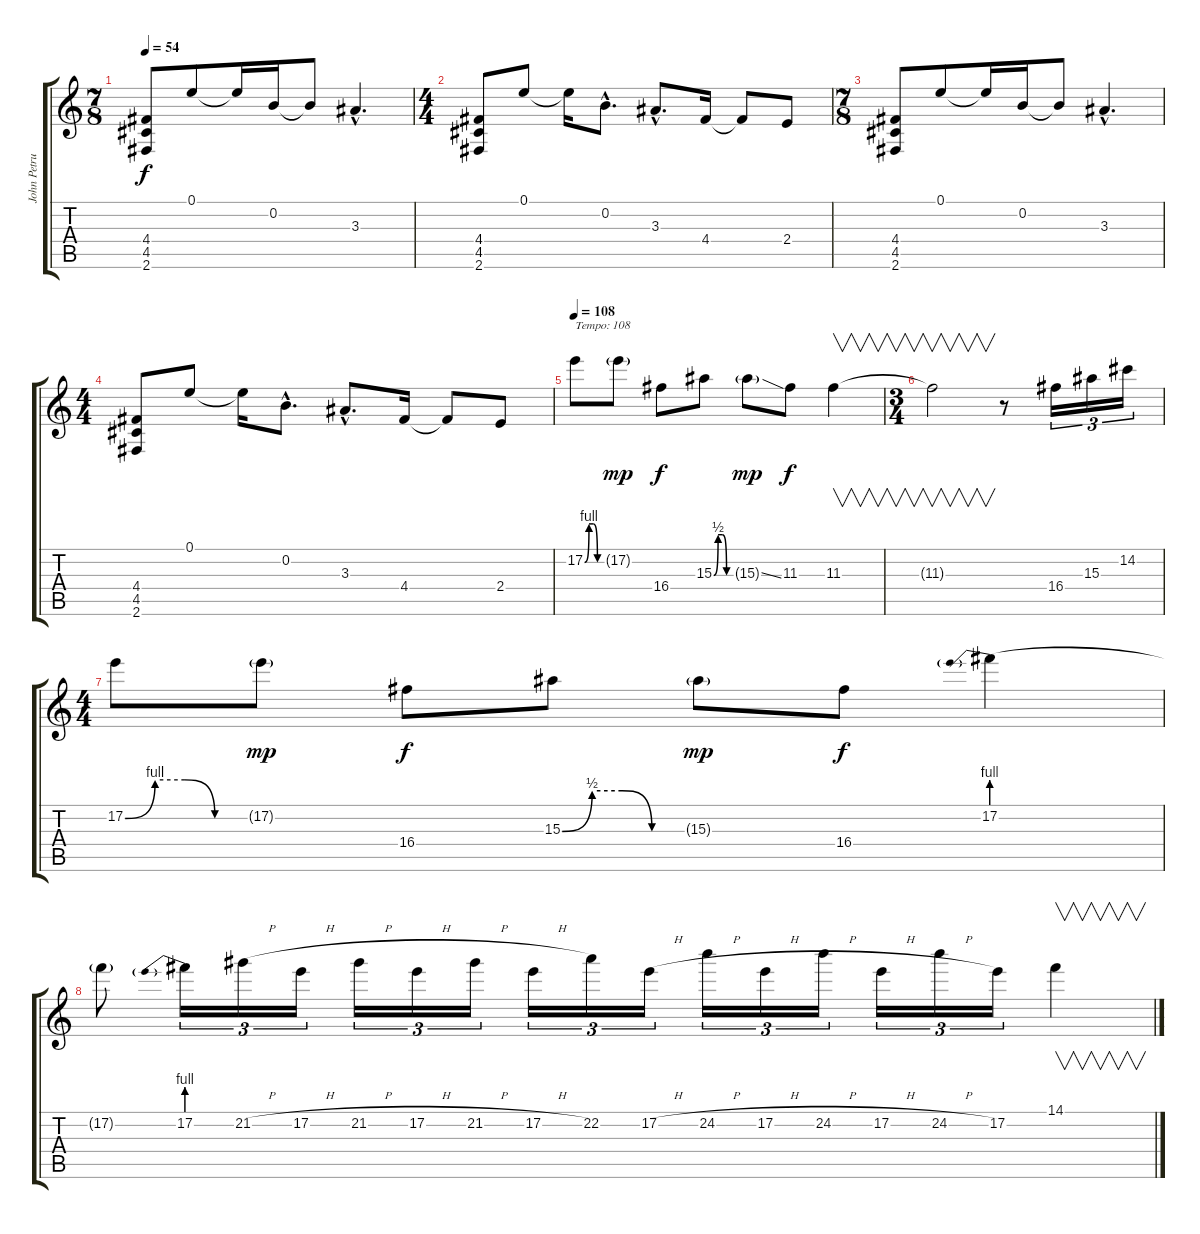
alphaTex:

\track ("John Petrucci - 6 Strings Guitar" "John Petru") {instrument distortionguitar}
\staff {score tabs}
\tuning (E4 B3 G3 D3 A2 E2) {hide}
\ts (7 8)
\tempo 54
\clef g2
\ks c
(4.4 4.5 2.6).8{dy f} 0.1.8 0.1{t}.16 0.2.16 0.2{t}.8 3.3{hac}.4{d} |
\ts (4 4)
(4.4 4.5 2.6).8 0.1.8 0.1{t}.16 0.2{hac}.8{d} 3.3{hac}.8{d} 4.4.16 4.4{t}.8 2.4.8 |
\ts (7 8)
(4.4 4.5 2.6).8 0.1.8 0.1{t}.16 0.2.16 0.2{t}.8 3.3{hac}.4{d} |
\ts (4 4)
(4.4 4.5 2.6).8 0.1.8 0.1{t}.16 0.2{hac}.8{d} 3.3{hac}.8{d} 4.4.16 4.4{t}.8 2.4.8 |
\tempo 108
17.2{be (custom 0 0 15 4 30 4 45 0 60 0)}.8{txt "Tempo: 108"} 17.2{g}.8{dy mp} 16.4.8{dy f} 15.3{be (custom 0 0 15 2 30 2 45 0 60 0)}.8 15.3{ss g}.8{dy mp} 11.3.8{dy f} 11.3.4{v} |
\ts (3 4)
11.3{t}.2{v} r.8 16.4.16{tu (3 2)} 15.3.16{tu (3 2)} 14.2.16{tu (3 2)} |
\ts (4 4)
17.2{be (custom 0 0 15 4 30 4 45 0 60 0)}.8 17.2{g}.8{dy mp} 16.4.8{dy f} 15.3{be (custom 0 0 15 2 30 2 45 0 60 0)}.8 15.3{g}.8{dy mp} 16.4.8{dy f} 17.2{be (prebend 0 4 60 4)}.4 |
17.2{t}.8 17.2{be (prebend 0 4 60 4)}.16{tu (3 2)} 21.2{h}.16{tu (3 2)} 17.2{h}.16{tu (3 2)} 21.2{h}.16{tu (3 2)} 17.2{h}.16{tu (3 2)} 21.2{h}.16{tu (3 2)} 17.2{h}.16{tu (3 2)} 22.2.16{tu (3 2)} 17.2{h}.16{tu (3 2)} 24.2{h}.16{tu (3 2)} 17.2{h}.16{tu (3 2)} 24.2{h}.16{tu (3 2)} 17.2{h}.16{tu (3 2)} 24.2{h}.16{tu (3 2)} 17.2.16{tu (3 2)} 14.1.4{v}
